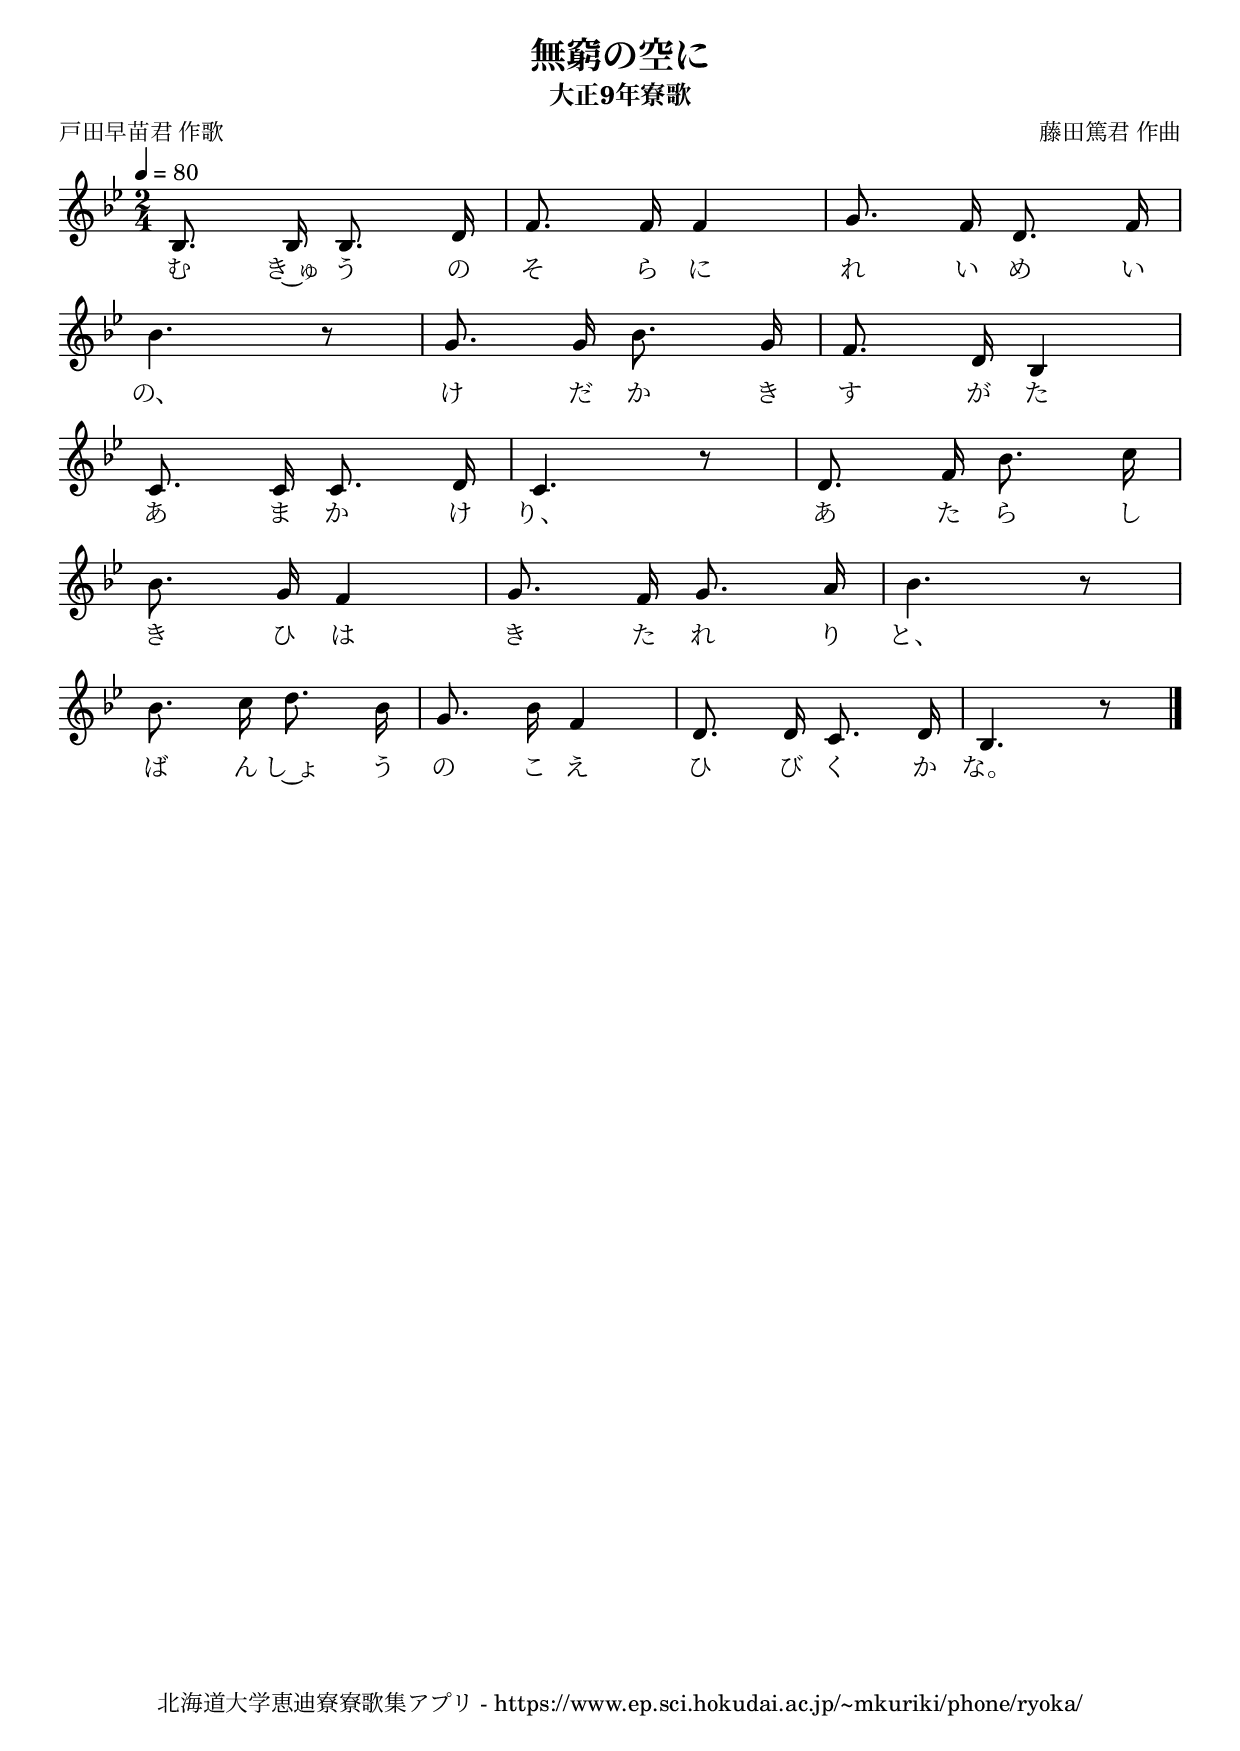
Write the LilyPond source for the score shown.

\version "2.18.2"

\paper {indent = 0}

\header {
  title = "無窮の空に"
  subtitle = "大正9年寮歌"
  composer = "藤田篤君 作曲"
  poet = "戸田早苗君 作歌"
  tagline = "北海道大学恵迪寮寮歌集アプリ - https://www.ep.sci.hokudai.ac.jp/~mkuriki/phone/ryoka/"
}


melody = \relative c'{
  \tempo 4 = 80
  \autoBeamOff
  \numericTimeSignature
  \override BreathingSign.text = \markup { \musicglyph #"scripts.upedaltoe" } % ブレスの記号指定
  \key g \minor
  \time 2/4
  bes8. bes16 bes8. d16 |
  f8. f16 f4 |
  g8. f16 d8. f16 | \break
  bes4. r8 |
  g8. g16 bes8. g16 |
  f8. d16 bes4 | \break
  c8. c16 c8. d16 |
  c4. r8 |
  d8. f16 bes8. c16 | \break
  bes8. g16 f4 |
  g8. f16 g8. a16 |
  bes4. r8 | \break
  bes8. c16 d8. bes16 |
  g8. bes16 f4 |
  d8. d16 c8. d16 |
  bes4. r8 |
  \bar "|." \break  
}

text = \lyricmode {
  む き~ゅ う の そ ら に れ い め い
  の、 け だ か き す が た
  あ ま か け り、 あ た ら し
  き ひ は き た れ り と、
  ば ん し~ょ う の こ え ひ び く か な。
}

drum = \drummode{
  
}

\score {
  <<
    % ギターコード
    %{
    \new ChordNames \with {midiInstrument = #"acoustic guitar (nylon)"}{
      \set chordChanges = ##t
      \harmony
    }
    %}
    
    % メロディーライン
    \new Voice = "one"{\melody}
    % 歌詞
    \new Lyrics \lyricsto "one" \text
    % 太鼓
    % \new DrumStaff \with{
    %   \remove "Time_signature_engraver"
    %   drumStyleTable = #percussion-style
    %   \override StaffSymbol.line-count = #1
    %   \hide Stem
    % }
    % \drum
  >>
  
\midi {}
\layout {
  \context {
    \Score
    \remove "Bar_number_engraver"
  }
}

}


